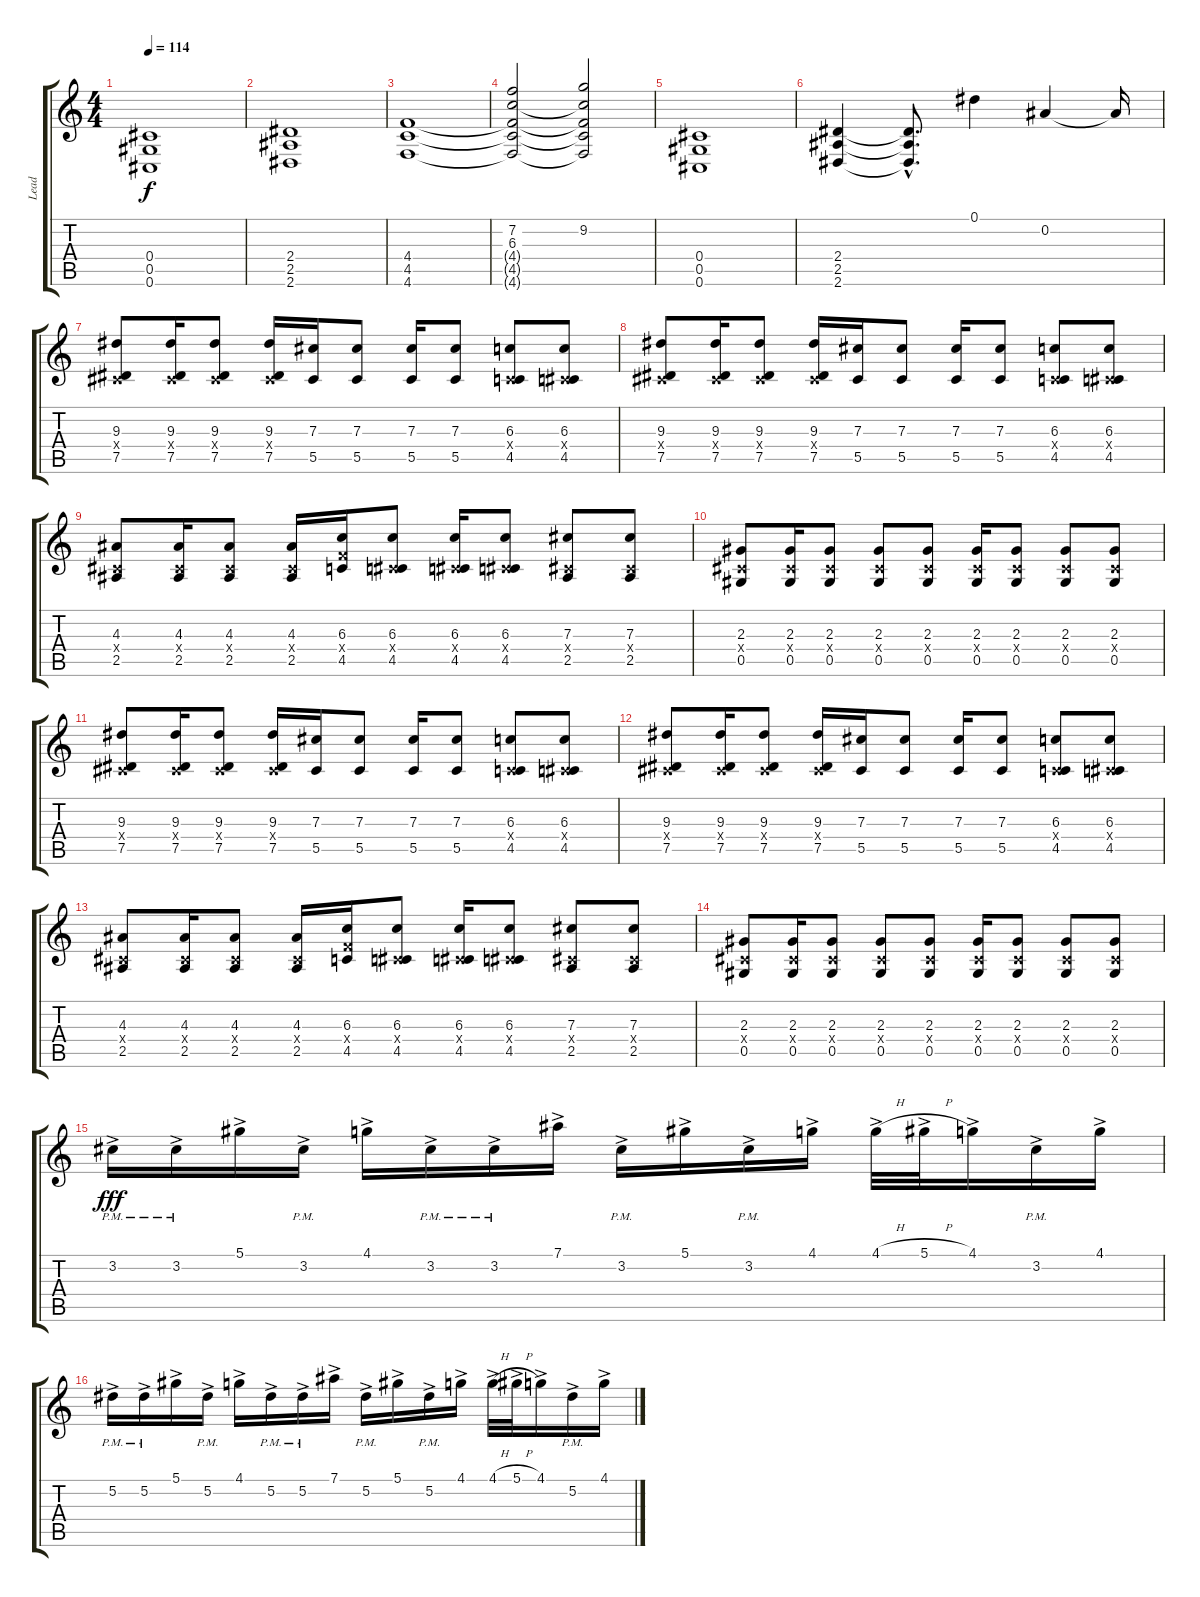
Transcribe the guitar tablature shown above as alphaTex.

\track ("Lead" "Lead") {instrument distortionguitar}
\staff {score tabs}
\tuning (Eb4 Bb3 Gb3 Db3 Ab2 Db2) {hide}
\ts (4 4)
\tempo 114
\clef g2
\ks c
(0.4 0.5 0.6).1{dy f} |
(2.4 2.5 2.6).1 |
(4.4 4.5 4.6).1 |
(7.2 6.3 4.4{t} 4.5{t} 4.6{t}).2 (9.2 6.3{t} 4.4{t} 4.5{t} 4.6{t}).2 |
(0.4 0.5 0.6).1 |
(2.4 2.5 2.6).4 (2.4{hac t} 2.5{hac t} 2.6{hac t}).8{d} 0.1.4 0.2.4 0.2{t}.16 |
(9.3 0.4{x} 7.5).8 (9.3 0.4{x} 7.5).16 (9.3 0.4{x} 7.5).8 (9.3 0.4{x} 7.5).16 (7.3 5.5).16 (7.3 5.5).8 (7.3 5.5).16 (7.3 5.5).8 (6.3 0.4{x} 4.5).8 (6.3 0.4{x} 4.5).8 |
(9.3 0.4{x} 7.5).8 (9.3 0.4{x} 7.5).16 (9.3 0.4{x} 7.5).8 (9.3 0.4{x} 7.5).16 (7.3 5.5).16 (7.3 5.5).8 (7.3 5.5).16 (7.3 5.5).8 (6.3 0.4{x} 4.5).8 (6.3 0.4{x} 4.5).8 |
(4.3 0.4{x} 2.5).8 (4.3 0.4{x} 2.5).16 (4.3 0.4{x} 2.5).8 (4.3 0.4{x} 2.5).16 (6.3 4.4{x} 4.5).16 (6.3 0.4{x} 4.5).8 (6.3 0.4{x} 4.5).16 (6.3 0.4{x} 4.5).8 (7.3 0.4{x} 2.5).8 (7.3 0.4{x} 2.5).8 |
(2.3 0.4{x} 0.5).8 (2.3 0.4{x} 0.5).16 (2.3 0.4{x} 0.5).8 (2.3 0.4{x} 0.5).8 (2.3 0.4{x} 0.5).8 (2.3 0.4{x} 0.5).16 (2.3 0.4{x} 0.5).8 (2.3 0.4{x} 0.5).8 (2.3 0.4{x} 0.5).8 |
(9.3 0.4{x} 7.5).8 (9.3 0.4{x} 7.5).16 (9.3 0.4{x} 7.5).8 (9.3 0.4{x} 7.5).16 (7.3 5.5).16 (7.3 5.5).8 (7.3 5.5).16 (7.3 5.5).8 (6.3 0.4{x} 4.5).8 (6.3 0.4{x} 4.5).8 |
(9.3 0.4{x} 7.5).8 (9.3 0.4{x} 7.5).16 (9.3 0.4{x} 7.5).8 (9.3 0.4{x} 7.5).16 (7.3 5.5).16 (7.3 5.5).8 (7.3 5.5).16 (7.3 5.5).8 (6.3 0.4{x} 4.5).8 (6.3 0.4{x} 4.5).8 |
(4.3 0.4{x} 2.5).8 (4.3 0.4{x} 2.5).16 (4.3 0.4{x} 2.5).8 (4.3 0.4{x} 2.5).16 (6.3 4.4{x} 4.5).16 (6.3 0.4{x} 4.5).8 (6.3 0.4{x} 4.5).16 (6.3 0.4{x} 4.5).8 (7.3 0.4{x} 2.5).8 (7.3 0.4{x} 2.5).8 |
(2.3 0.4{x} 0.5).8 (2.3 0.4{x} 0.5).16 (2.3 0.4{x} 0.5).8 (2.3 0.4{x} 0.5).8 (2.3 0.4{x} 0.5).8 (2.3 0.4{x} 0.5).16 (2.3 0.4{x} 0.5).8 (2.3 0.4{x} 0.5).8 (2.3 0.4{x} 0.5).8 |
3.2{ac pm}.16{dy fff} 3.2{ac pm}.16 5.1{ac}.16 3.2{ac pm}.16 4.1{ac}.16 3.2{ac pm}.16 3.2{ac pm}.16 7.1{ac}.16 3.2{ac pm}.16 5.1{ac}.16 3.2{ac pm}.16 4.1{ac}.16 4.1{h ac}.32 5.1{h ac}.32 4.1{ac}.16 3.2{ac pm}.16 4.1{ac}.16 |
5.2{ac pm}.16 5.2{ac pm}.16 5.1{ac}.16 5.2{ac pm}.16 4.1{ac}.16 5.2{ac pm}.16 5.2{ac pm}.16 7.1{ac}.16 5.2{ac pm}.16 5.1{ac}.16 5.2{ac pm}.16 4.1{ac}.16 4.1{h ac}.32 5.1{h ac}.32 4.1{ac}.16 5.2{ac pm}.16 4.1{ac}.16
